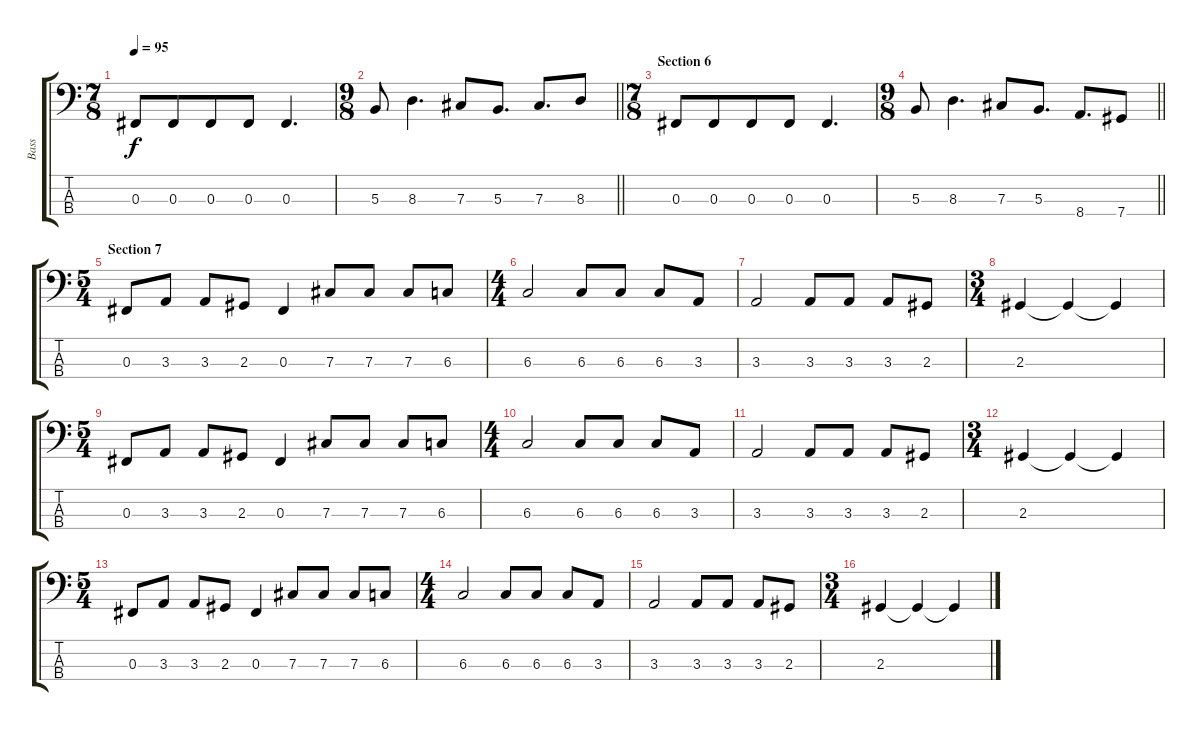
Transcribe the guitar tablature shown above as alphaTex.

\track ("Bass" "Bass") {instrument electricbassfinger}
\staff {score tabs}
\tuning (E2 B1 Gb1 Db1) {hide}
\ts (7 8)
\tempo 95
\clef f4
\ks c
0.3.8{dy f} 0.3.8 0.3.8 0.3.8 0.3.4{d} |
\ts (9 8)
\barLineRight lightlight
5.3.8 8.3.4{d} 7.3.8 5.3.8{d} 7.3.8{d} 8.3.8 |
\ts (7 8)
\section ("" "Section 6")
0.3.8 0.3.8 0.3.8 0.3.8 0.3.4{d} |
\ts (9 8)
\barLineRight lightlight
5.3.8 8.3.4{d} 7.3.8 5.3.8{d} 8.4.8{d} 7.4.8 |
\ts (5 4)
\section ("" "Section 7")
0.3.8 3.3.8 3.3.8 2.3.8 0.3.4 7.3.8 7.3.8 7.3.8 6.3.8 |
\ts (4 4)
6.3.2 6.3.8 6.3.8 6.3.8 3.3.8 |
3.3.2 3.3.8 3.3.8 3.3.8 2.3.8 |
\ts (3 4)
2.3.4 2.3{t}.4 2.3{t}.4 |
\ts (5 4)
0.3.8 3.3.8 3.3.8 2.3.8 0.3.4 7.3.8 7.3.8 7.3.8 6.3.8 |
\ts (4 4)
6.3.2 6.3.8 6.3.8 6.3.8 3.3.8 |
3.3.2 3.3.8 3.3.8 3.3.8 2.3.8 |
\ts (3 4)
2.3.4 2.3{t}.4 2.3{t}.4 |
\ts (5 4)
0.3.8 3.3.8 3.3.8 2.3.8 0.3.4 7.3.8 7.3.8 7.3.8 6.3.8 |
\ts (4 4)
6.3.2 6.3.8 6.3.8 6.3.8 3.3.8 |
3.3.2 3.3.8 3.3.8 3.3.8 2.3.8 |
\ts (3 4)
2.3.4 2.3{t}.4 2.3{t}.4
